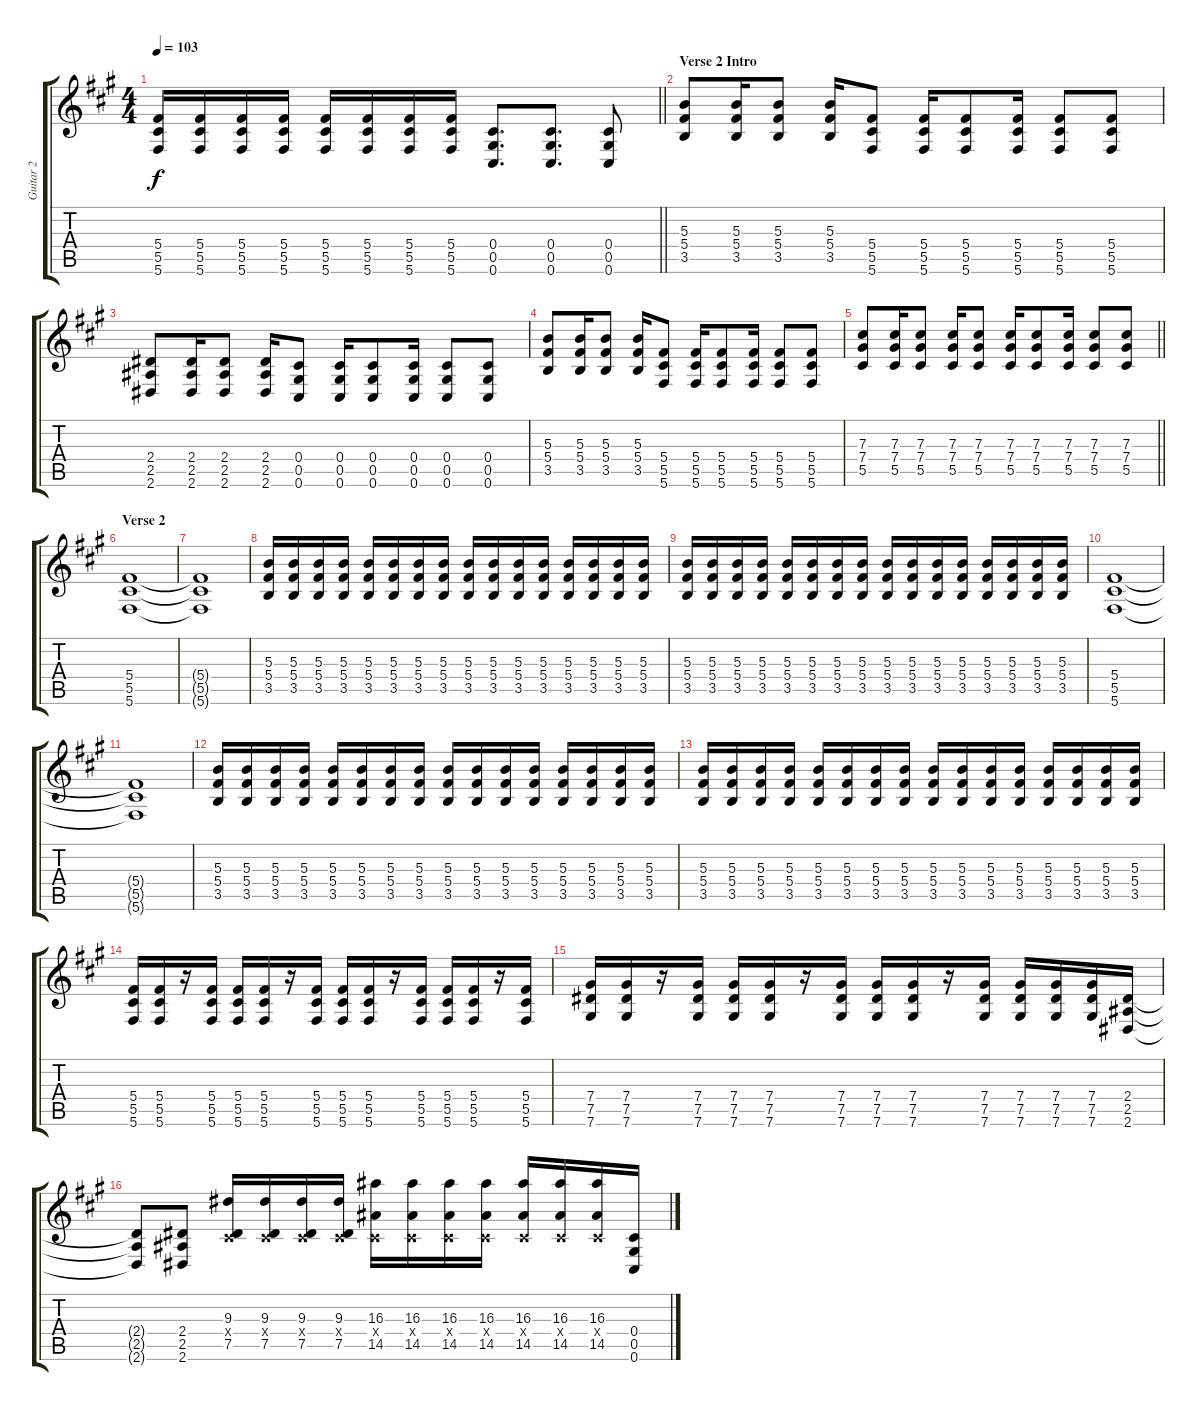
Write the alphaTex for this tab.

\track ("Guitar 2" "Guitar 2") {instrument overdrivenguitar}
\staff {score tabs}
\tuning (Eb4 Bb3 Gb3 Db3 Ab2 Db2) {hide}
\ts (4 4)
\tempo 103
\clef g2
\barLineRight lightlight
\ks f#minor
(5.4 5.5 5.6).16{dy f} (5.4 5.5 5.6).16 (5.4 5.5 5.6).16 (5.4 5.5 5.6).16 (5.4 5.5 5.6).16 (5.4 5.5 5.6).16 (5.4 5.5 5.6).16 (5.4 5.5 5.6).16 (0.4 0.5 0.6).8{d} (0.4 0.5 0.6).8{d} (0.4 0.5 0.6).8 |
\section ("" "Verse 2 Intro")
(5.3 5.4 3.5).8 (5.3 5.4 3.5).16 (5.3 5.4 3.5).8 (5.3 5.4 3.5).16 (5.4 5.5 5.6).8 (5.4 5.5 5.6).16 (5.4 5.5 5.6).8 (5.4 5.5 5.6).16 (5.4 5.5 5.6).8 (5.4 5.5 5.6).8 |
(2.4 2.5 2.6).8 (2.4 2.5 2.6).16 (2.4 2.5 2.6).8 (2.4 2.5 2.6).16 (0.4 0.5 0.6).8 (0.4 0.5 0.6).16 (0.4 0.5 0.6).8 (0.4 0.5 0.6).16 (0.4 0.5 0.6).8 (0.4 0.5 0.6).8 |
(5.3 5.4 3.5).8 (5.3 5.4 3.5).16 (5.3 5.4 3.5).8 (5.3 5.4 3.5).16 (5.4 5.5 5.6).8 (5.4 5.5 5.6).16 (5.4 5.5 5.6).8 (5.4 5.5 5.6).16 (5.4 5.5 5.6).8 (5.4 5.5 5.6).8 |
\barLineRight lightlight
(7.3 7.4 5.5).8 (7.3 7.4 5.5).16 (7.3 7.4 5.5).8 (7.3 7.4 5.5).16 (7.3 7.4 5.5).8 (7.3 7.4 5.5).16 (7.3 7.4 5.5).8 (7.3 7.4 5.5).16 (7.3 7.4 5.5).8 (7.3 7.4 5.5).8 |
\section ("" "Verse 2")
(5.4 5.5 5.6).1 |
(5.4{t} 5.5{t} 5.6{t}).1 |
(5.3 5.4 3.5).16 (5.3 5.4 3.5).16 (5.3 5.4 3.5).16 (5.3 5.4 3.5).16 (5.3 5.4 3.5).16 (5.3 5.4 3.5).16 (5.3 5.4 3.5).16 (5.3 5.4 3.5).16 (5.3 5.4 3.5).16 (5.3 5.4 3.5).16 (5.3 5.4 3.5).16 (5.3 5.4 3.5).16 (5.3 5.4 3.5).16 (5.3 5.4 3.5).16 (5.3 5.4 3.5).16 (5.3 5.4 3.5).16 |
(5.3 5.4 3.5).16 (5.3 5.4 3.5).16 (5.3 5.4 3.5).16 (5.3 5.4 3.5).16 (5.3 5.4 3.5).16 (5.3 5.4 3.5).16 (5.3 5.4 3.5).16 (5.3 5.4 3.5).16 (5.3 5.4 3.5).16 (5.3 5.4 3.5).16 (5.3 5.4 3.5).16 (5.3 5.4 3.5).16 (5.3 5.4 3.5).16 (5.3 5.4 3.5).16 (5.3 5.4 3.5).16 (5.3 5.4 3.5).16 |
(5.4 5.5 5.6).1 |
(5.4{t} 5.5{t} 5.6{t}).1 |
(5.3 5.4 3.5).16 (5.3 5.4 3.5).16 (5.3 5.4 3.5).16 (5.3 5.4 3.5).16 (5.3 5.4 3.5).16 (5.3 5.4 3.5).16 (5.3 5.4 3.5).16 (5.3 5.4 3.5).16 (5.3 5.4 3.5).16 (5.3 5.4 3.5).16 (5.3 5.4 3.5).16 (5.3 5.4 3.5).16 (5.3 5.4 3.5).16 (5.3 5.4 3.5).16 (5.3 5.4 3.5).16 (5.3 5.4 3.5).16 |
(5.3 5.4 3.5).16 (5.3 5.4 3.5).16 (5.3 5.4 3.5).16 (5.3 5.4 3.5).16 (5.3 5.4 3.5).16 (5.3 5.4 3.5).16 (5.3 5.4 3.5).16 (5.3 5.4 3.5).16 (5.3 5.4 3.5).16 (5.3 5.4 3.5).16 (5.3 5.4 3.5).16 (5.3 5.4 3.5).16 (5.3 5.4 3.5).16 (5.3 5.4 3.5).16 (5.3 5.4 3.5).16 (5.3 5.4 3.5).16 |
(5.4 5.5 5.6).16 (5.4 5.5 5.6).16 r.16 (5.4 5.5 5.6).16 (5.4 5.5 5.6).16 (5.4 5.5 5.6).16 r.16 (5.4 5.5 5.6).16 (5.4 5.5 5.6).16 (5.4 5.5 5.6).16 r.16 (5.4 5.5 5.6).16 (5.4 5.5 5.6).16 (5.4 5.5 5.6).16 r.16 (5.4 5.5 5.6).16 |
(7.4 7.5 7.6).16 (7.4 7.5 7.6).16 r.16 (7.4 7.5 7.6).16 (7.4 7.5 7.6).16 (7.4 7.5 7.6).16 r.16 (7.4 7.5 7.6).16 (7.4 7.5 7.6).16 (7.4 7.5 7.6).16 r.16 (7.4 7.5 7.6).16 (7.4 7.5 7.6).16 (7.4 7.5 7.6).16 (7.4 7.5 7.6).16 (2.4 2.5 2.6).16 |
(2.4{t} 2.5{t} 2.6{t}).8 (2.4 2.5 2.6).8 (9.3 0.4{x} 7.5).16 (9.3 0.4{x} 7.5).16 (9.3 0.4{x} 7.5).16 (9.3 0.4{x} 7.5).16 (16.3 0.4{x} 14.5).16 (16.3 0.4{x} 14.5).16 (16.3 0.4{x} 14.5).16 (16.3 0.4{x} 14.5).16 (16.3 0.4{x} 14.5).16 (16.3 0.4{x} 14.5).16 (16.3 0.4{x} 14.5).16 (0.4 0.5 0.6).16
